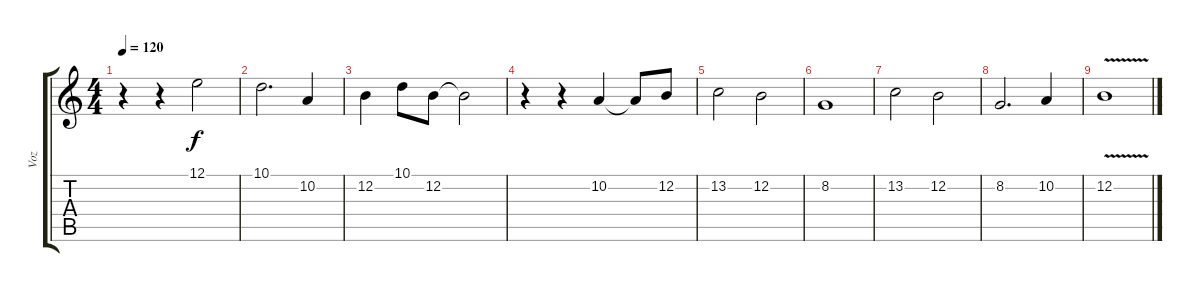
\track ("Voz" "Voz") {instrument violin}
\staff {score tabs}
\tuning (E4 B3 G3 D3 A2 E2) {hide}
\ts (4 4)
\tempo 120
\clef g2
\ks c
r.4{dy f} r.4 12.1.2 |
10.1.2{d} 10.2.4 |
12.2.4 10.1.8 12.2.8 12.2{t}.2 |
r.4 r.4 10.2.4 10.2{t}.8 12.2.8 |
13.2.2 12.2.2 |
8.2.1 |
13.2.2 12.2.2 |
8.2.2{d} 10.2.4 |
12.2{v}.1
